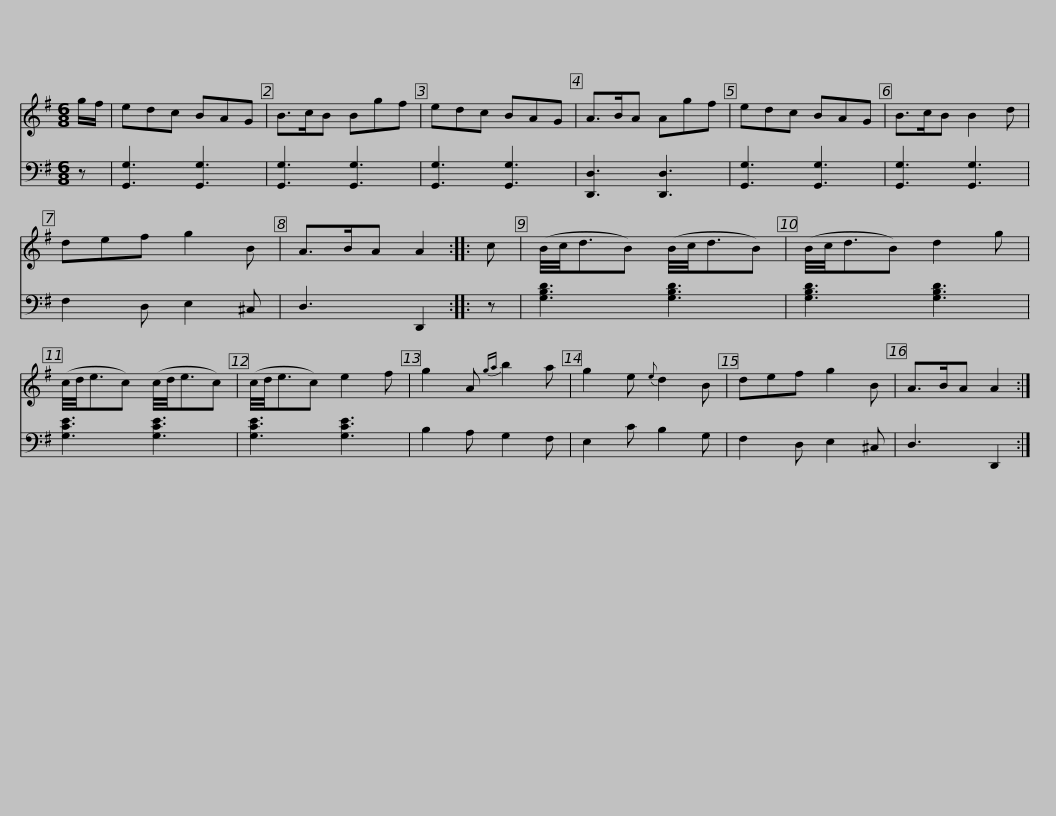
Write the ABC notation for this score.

X:1
%%score 1 2
L:1/8
M:6/8
I:linebreak $
K:G
V:1 treble
V:2 bass
V:1
 g/f/ | edc BAG | B>cB Bgf | edc BAG | A>BA Agf | %5
 edc BAG | B>cB B2 d | def g2 B |$ A>BA A2 :: c | %10
 (B/4c/4d3/2B) (B/4c/4d3/2B) | (B/4c/4d3/2B) d2 g | (c/4d/4e3/2c) (c/4d/4e3/2c) | (c/4d/4e3/2c) e2 f | g2 A{ga} b2 a |$ %15
 g2 e{e} d2 B | def g2 B | A>BA A2 :| %18
V:2
 z | [G,,G,]3 [G,,G,]3 | [G,,G,]3 [G,,G,]3 | [G,,G,]3 [G,,G,]3 | [D,,D,]3 [D,,D,]3 | %5
 [G,,G,]3 [G,,G,]3 | [G,,G,]3 [G,,G,]3 | F,2 D, E,2 ^C, |$ D,3 D,,2 :: z | %10
 [G,B,D]3 [G,B,D]3 | [G,B,D]3 [G,B,D]3 | [G,CE]3 [G,CE]3 | [G,CE]3 [G,CE]3 | B,2 A, G,2 F, |$ %15
 E,2 C B,2 G, | F,2 D, E,2 ^C, | D,3 D,,2 :| %18
